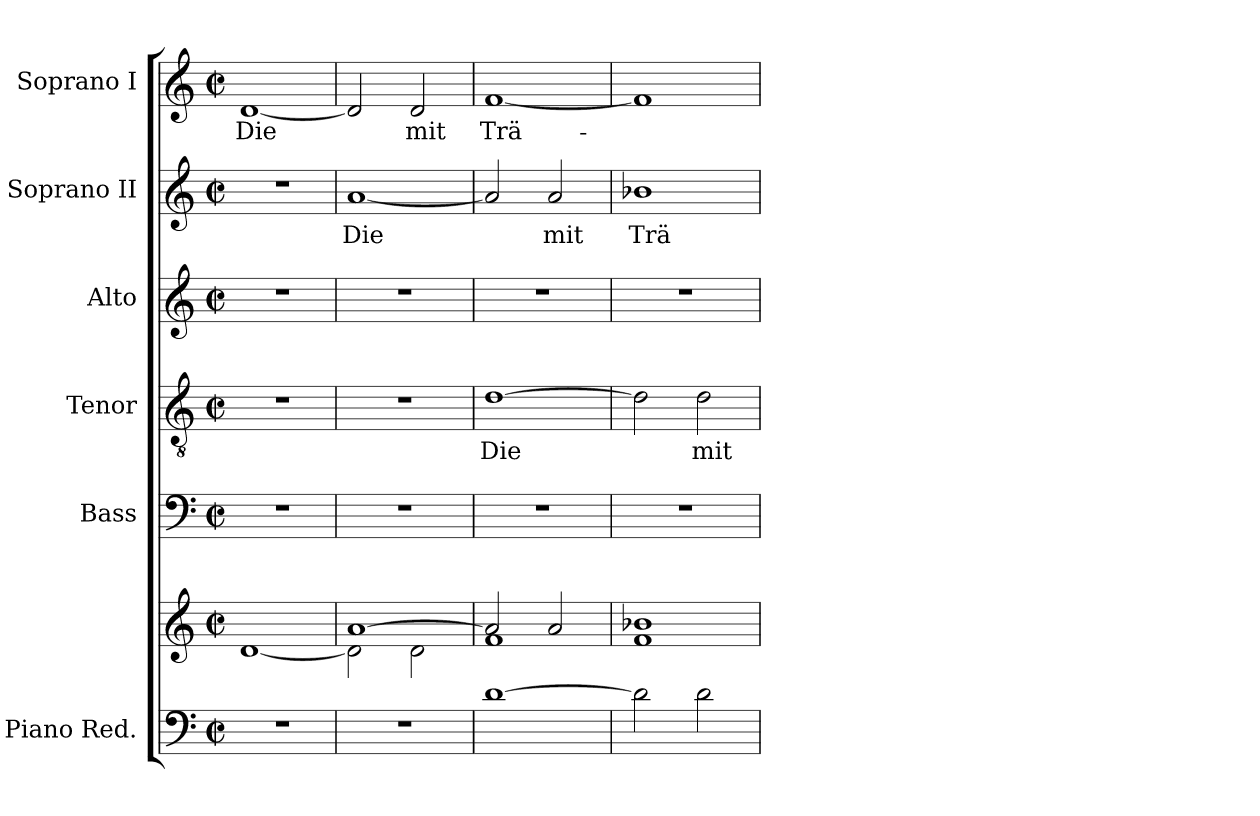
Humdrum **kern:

**kern	**kern	**kern	**kern	**text	**kern	**kern	**text	**kern	**text
*part6	*part6	*part5	*part4	*part4	*part3	*part2	*part2	*part1	*part1
*staff7	*staff6	*staff5	*staff4	*staff4	*staff3	*staff2	*staff2	*staff1	*staff1
*I"Piano Red.	*	*I"Bass	*I"Tenor	*	*I"Alto	*I"Soprano II	*	*I"Soprano I	*
*	*	*I'B	*I'T	*	*I'A	*I'S II	*	*I'S I	*
!!LO:PB:g=z
*clefF4	*clefG2	*clefF4	*clefGv2	*	*clefG2	*clefG2	*	*clefG2	*
*	*	*ITrd7c12	*ITrd7c12	*	*	*	*	*	*
*k[]	*k[]	*k[]	*k[]	*	*k[]	*k[]	*	*k[]	*
*C:	*C:	*C:	*C:	*	*C:	*C:	*	*C:	*
*M2/2	*M2/2	*M2/2	*M2/2	*	*M2/2	*M2/2	*	*M2/2	*
*met(c|)	*met(c|)	*met(c|)	*met(c|)	*	*met(c|)	*met(c|)	*	*met(c|)	*
*MM100	*MM100	*MM100	*MM100	*	*MM100	*MM100	*	*MM100	*
=1	=1	=1	=1	=1	=1	=1	=1	=1	=1
!	!	!	!	!	!	!	!	!	!LO:LY:b:color=#000000
1r	[<1di	1r	1r	.	1r	1r	.	[<1di	Die
=2	=2	=2	=2	=2	=2	=2	=2	=2	=2
*	*^	*	*	*	*	*	*	*	*
!	!	!	!	!	!	!	!	!LO:LY:b:color=#000000	!	!
1r	[>1ai	2di\]	1r	1r	.	1r	[<1ai	Die	2di/]	.
!	!	!	!	!	!	!	!	!	!	!LO:LY:b:color=#000000
.	.	2di\	.	.	.	.	.	.	2di/	mit
=3	=3	=3	=3	=3	=3	=3	=3	=3	=3	=3
!	!	!	!	!	!LO:LY:b:color=#000000	!	!	!	!	!
!	!	!	!	!	!	!	!	!	!	!LO:LY:b:color=#000000
[>1di	2ai/]	1fi	1r	[>1Di	Die	1r	2ai/]	.	[<1fi	Trä-
!	!	!	!	!	!	!	!	!LO:LY:b:color=#000000	!	!
.	2ai/	.	.	.	.	.	2ai/	mit	.	.
*	*v	*v	*	*	*	*	*	*	*	*
=4	=4	=4	=4	=4	=4	=4	=4	=4	=4
!	!	!	!	!	!	!	!LO:LY:b:color=#000000	!	!
2di\]	1fi 1b-Xi	1r	2Di\]	.	1r	1b-Xi	Trä-	1fi]	.
!	!	!	!	!LO:LY:b:color=#000000	!	!	!	!	!
2di\	.	.	2Di\	mit	.	.	.	.	.
=	=	=	=	=	=	=	=	=	=
*-	*-	*-	*-	*-	*-	*-	*-	*-	*-
